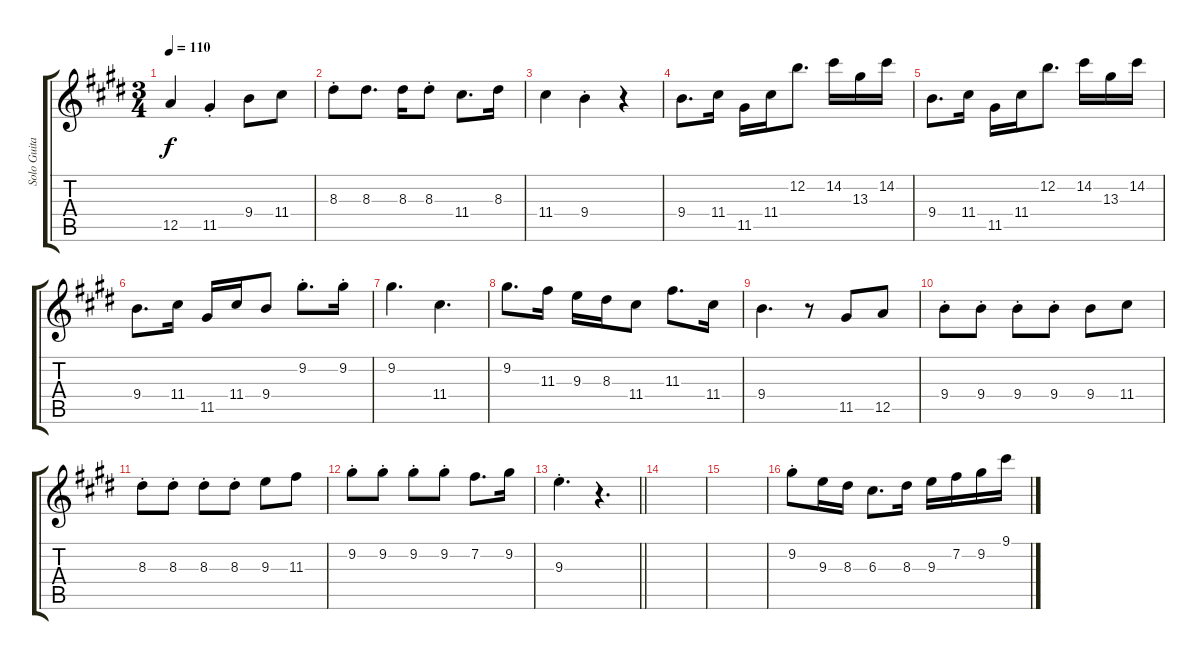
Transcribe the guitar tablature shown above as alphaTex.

\track ("Solo Guitar 1" "Solo Guita") {instrument overdrivenguitar}
\staff {score tabs}
\tuning (E4 B3 G3 D3 A2 E2) {hide}
\ts (3 4)
\tempo 110
\clef g2
\ks c#minor
12.5.4{dy f} 11.5{st}.4 9.4.8 11.4.8 |
8.3{st}.8 8.3.8{d} 8.3.16 8.3{st}.8 11.4.8{d} 8.3.16 |
11.4.4 9.4{st}.4 r.4 |
9.4.8{d} 11.4.16 11.5.16 11.4.16 12.2.8{d} 14.2.16 13.3.16 14.2.16 |
9.4.8{d} 11.4.16 11.5.16 11.4.16 12.2.8{d} 14.2.16 13.3.16 14.2.16 |
\ks e
9.4.8{d} 11.4.16 11.5.16 11.4.16 9.4.8 9.2{st}.8{d} 9.2{st}.16 |
\ks c#minor
9.2.4{d} 11.4.4{d} |
9.2.8{d} 11.3.16 9.3.16 8.3.16 11.4.8 11.3.8{d} 11.4.16 |
9.4.4{d} r.8 11.5.8 12.5.8 |
\ks e
9.4{st}.8 9.4{st}.8 9.4{st}.8 9.4{st}.8 9.4.8 11.4.8 |
\ks c#minor
8.3{st}.8 8.3{st}.8 8.3{st}.8 8.3{st}.8 9.3.8 11.3.8 |
9.2{st}.8 9.2{st}.8 9.2{st}.8 9.2{st}.8 7.2.8{d} 9.2.16 |
\barLineRight lightlight
9.3{st}.4{d} r.4{d} |
|
|
9.2{st}.8 9.3.16 8.3.16 6.3.8{d} 8.3.16 9.3.16 7.2.16 9.2.16 9.1.16
